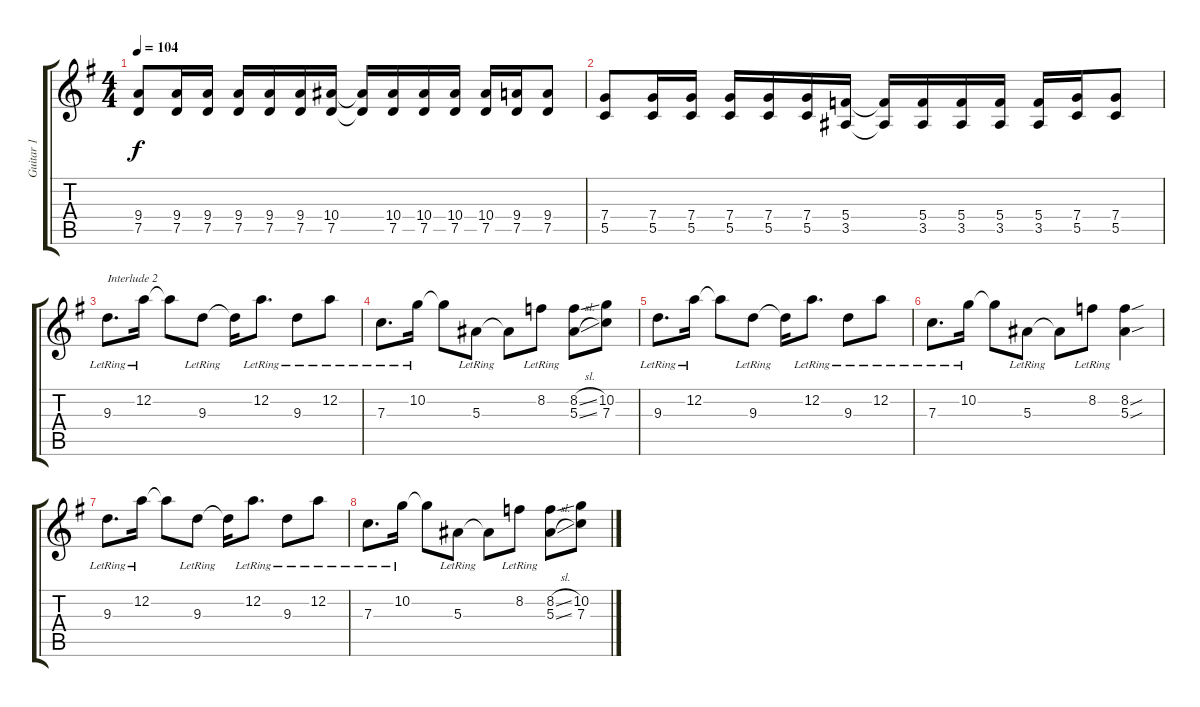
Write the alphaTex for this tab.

\track ("Guitar 1" "Guitar 1") {instrument distortionguitar}
\staff {score tabs}
\tuning (D4 A3 F3 C3 G2 C2) {hide}
\ts (4 4)
\tempo 104
\clef g2
\ks g
(9.4 7.5).8{dy f} (9.4 7.5).16 (9.4 7.5).16 (9.4 7.5).16 (9.4 7.5).16 (9.4 7.5).16 (10.4 7.5).16 (10.4{t} 7.5{t}).16 (10.4 7.5).16 (10.4 7.5).16 (10.4 7.5).16 (10.4 7.5).16 (9.4 7.5).16 (9.4 7.5).8 |
(7.4 5.5).8 (7.4 5.5).16 (7.4 5.5).16 (7.4 5.5).16 (7.4 5.5).16 (7.4 5.5).16 (5.4 3.5).16 (5.4{t} 3.5{t}).16 (5.4 3.5).16 (5.4 3.5).16 (5.4 3.5).16 (5.4 3.5).16 (7.4 5.5).16 (7.4 5.5).8 |
9.3{lr}.8{d txt "Interlude 2"} 12.2{lr}.16 12.2{t}.8 9.3{lr}.8 9.3{t}.16 12.2{lr}.8{d} 9.3{lr}.8 12.2{lr}.8 |
7.3{lr}.8{d} 10.2{lr}.16 10.2{t}.8 5.3{lr}.8 5.3{t}.8 8.2{lr}.8 (8.2{sl} 5.3{sl}).8 (10.2 7.3).8 |
9.3{lr}.8{d} 12.2{lr}.16 12.2{t}.8 9.3{lr}.8 9.3{t}.16 12.2{lr}.8{d} 9.3{lr}.8 12.2{lr}.8 |
7.3{lr}.8{d} 10.2{lr}.16 10.2{t}.8 5.3{lr}.8 5.3{t}.8 8.2{lr}.8 (8.2{sou} 5.3{sou}).4 |
9.3{lr}.8{d} 12.2{lr}.16 12.2{t}.8 9.3{lr}.8 9.3{t}.16 12.2{lr}.8{d} 9.3{lr}.8 12.2{lr}.8 |
7.3{lr}.8{d} 10.2{lr}.16 10.2{t}.8 5.3{lr}.8 5.3{t}.8 8.2{lr}.8 (8.2{sl} 5.3{sl}).8 (10.2 7.3).8
